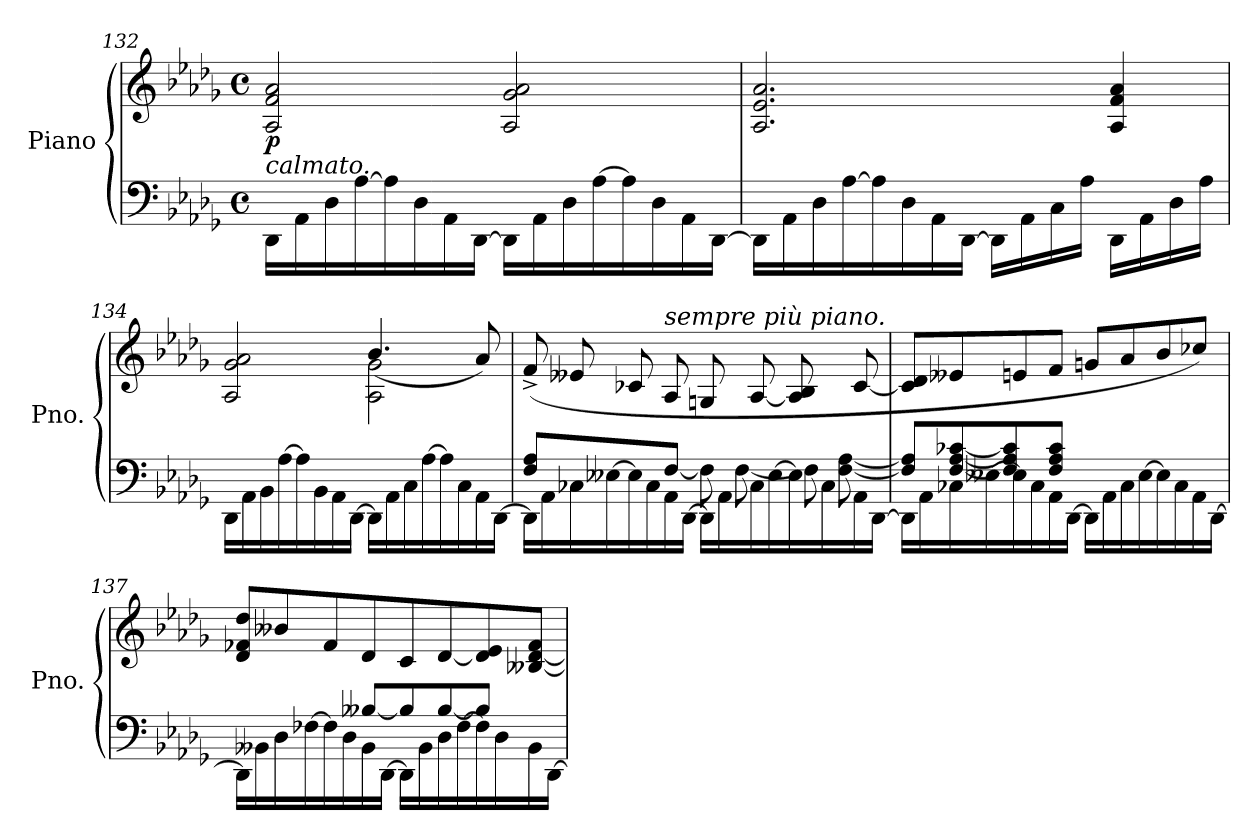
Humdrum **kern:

**kern	**kern	**dynam
*part1	*part1	*part1
*staff2	*staff1	*staff1/2
*I"Piano	*	*
*I'Pno.	*	*
!!LO:LB:g=z
*clefF4	*clefG2	*
*k[b-e-a-d-g-]	*k[b-e-a-d-g-]	*
*M4/4	*M4/4	*
*met(c)	*met(c)	*
=132	=132	=132
!	!LO:TX:b:i:t=calmato.	!
!	!	!LO:DY:b
16DD-\LL	2A-/ 2f/ 2a-/	p
16AA-\	.	.
16D-\	.	.
[16A-\	.	.
16A-\]	.	.
16D-\	.	.
16AA-\	.	.
[16DD-\JJ	.	.
16DD-\LL]	2A-/ 2g-/ 2a-/	.
16AA-\	.	.
16D-\	.	.
[16A-\	.	.
16A-\]	.	.
16D-\	.	.
16AA-\	.	.
[16DD-\JJ	.	.
=133	=133	=133
16DD-\LL]	2.A-/ 2.e-/ 2.a-/	.
16AA-\	.	.
16D-\	.	.
[16A-\	.	.
16A-\]	.	.
16D-\	.	.
16AA-\	.	.
[16DD-\JJ	.	.
16DD-\LL]	.	.
16AA-\	.	.
16C\	.	.
16A-\JJ	.	.
16DD-\LL	4A-/ 4f/ 4a-/	.
16AA-\	.	.
16D-\	.	.
16A-\JJ	.	.
!!LO:PB:g=z
=134	=134	=134
*	*^	*
16DD-\LL	2A-/ 2g-/ 2a-/	2ryy	.
16AA-\	.	.	.
16BB-\	.	.	.
[16A-\	.	.	.
16A-\]	.	.	.
16BB-\	.	.	.
16AA-\	.	.	.
[16DD-\JJ	.	.	.
16DD-\LL]	2A-\ 2g-\	(>4.b-/	.
16AA-\	.	.	.
16C\	.	.	.
[16A-\	.	.	.
16A-\]	.	.	.
16C\	.	.	.
16AA-\	.	8a-/)	.
[16DD-\JJ	.	.	.
*	*v	*v	*
=135	=135	=135
*^	*	*
16DD-\LL]	8F/ 8A-/L	(>8f^/	.
16AA-\	.	.	.
16C-X\	8ryy	8e--X/	.
[16E--X\	.	.	.
16E--\]	8ryy	8c-X/	.
16C-\	.	.	.
!	!	!LO:TX:a:i:t=sempre più piano.	!
16AA-\	[8F/J	8A-/	.
[16DD-\JJ	.	.	.
16DD-\LL]	8F\]	8Gn/	.
16AA-\	.	.	.
16C-\	[8F\	[8A-/	.
[16E--\	.	.	.
16E--\]	8F\]	8A-/] 8B-/	.
16C-\	.	.	.
16AA-\	[8F\ [8A-\	[8c-/	.
[16DD-\JJ	.	.	.
!!LO:LB:g=z
=136	=136	=136	=136
16DD-\LL]	8F/] 8A-/]L	8c-/] 8d-/L	.
16AA-\	.	.	.
16C-X\	[8F/ [8A-/ [8c-X/	8e--X/	.
[16E--X\	.	.	.
16E--\]	8F/] 8A-/] 8c-/]	8en/	.
16C-\	.	.	.
16AA-\	8F/ 8A-/ 8c-/J	8f/J	.
[16DD-\JJ	.	.	.
16DD-\LL]	2ryy	8gn/L	.
16AA-\	.	.	.
16C-\	.	8a-/	.
[16E--\	.	.	.
16E--\]	.	8b-/	.
16C-\	.	.	.
16AA-\	.	8cc-X/J)	.
[16DD-\JJ	.	.	.
=137	=137	=137	=137
16DD-\LL]	4.ryy	8d-/ 8f-X/ 8dd-/L	.
16BB--X\	.	.	.
16D-\	.	8b--X/	.
[16F-X\	.	.	.
16F-\]	.	8f-/	.
16D-\	.	.	.
16BB--\	[8B--X/L	8d-/	.
[16DD-\JJ	.	.	.
16DD-\LL]	8B--/]	8c/	.
16BB--\	.	.	.
16D-\	[8B--/	[8d-/	.
[16F-\	.	.	.
16F-\]	8B--/J]	8d-/] 8e-/	.
16D-\	.	.	.
16BB--\	8ryy	[8B--X/ [8d-/ 8f-/J	.
[16DD-\JJ	.	.	.
*v	*v	*	*
=	=	=
*-	*-	*-
